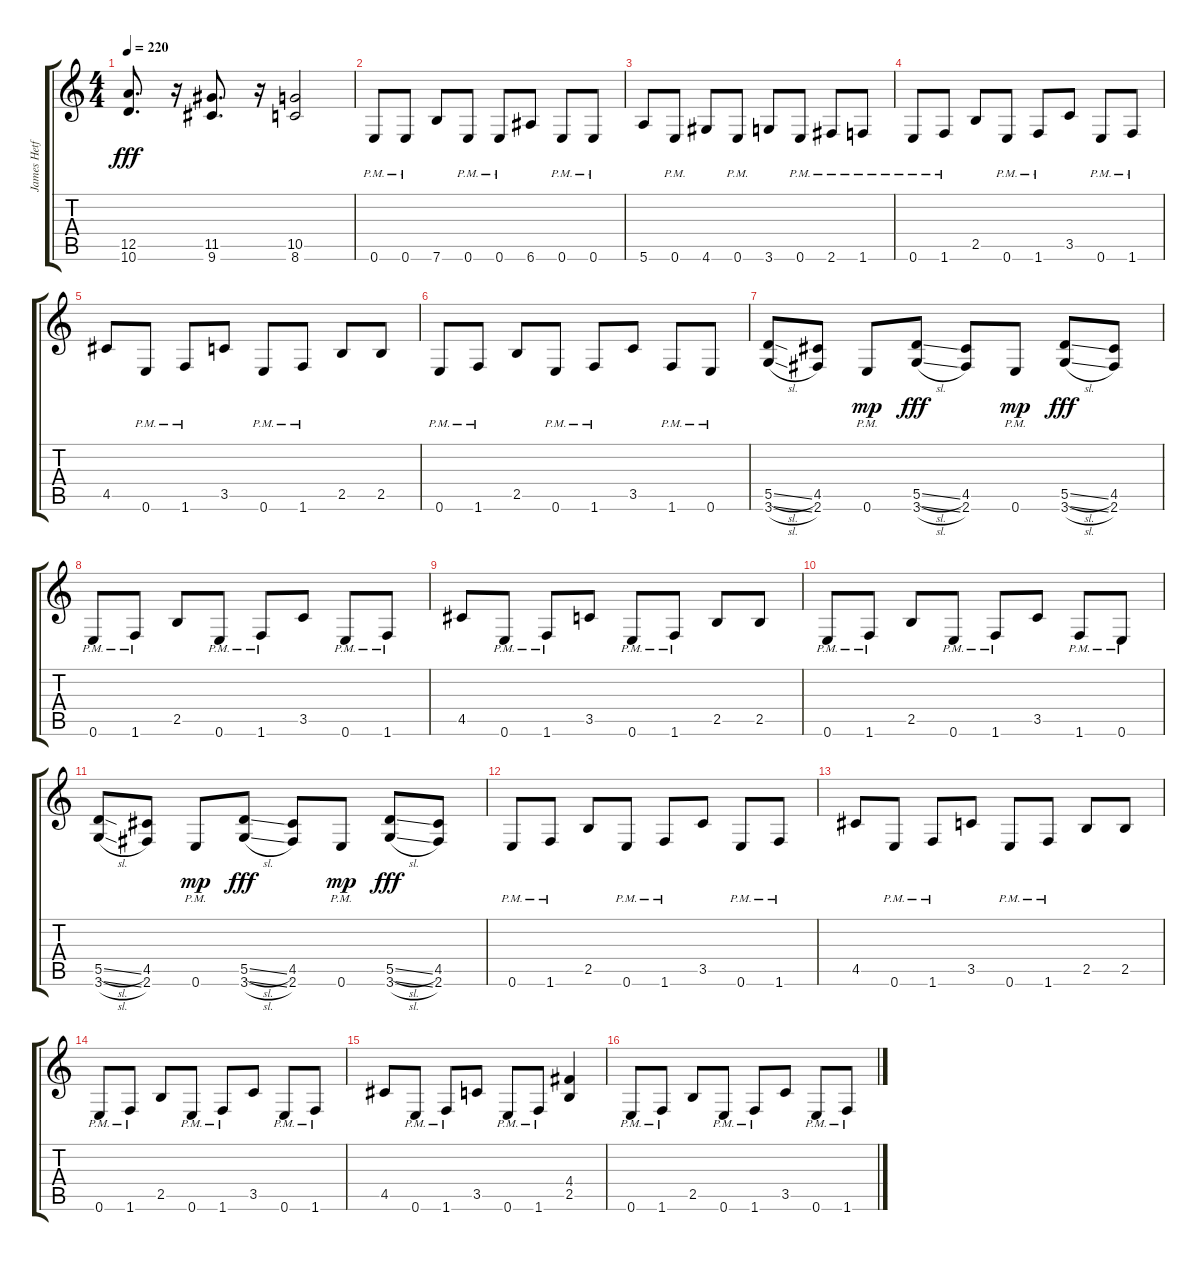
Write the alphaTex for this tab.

\track ("James Hetfield" "James Hetf") {instrument distortionguitar}
\staff {score tabs}
\tuning (E4 B3 G3 D3 A2 E2) {hide}
\ts (4 4)
\tempo 220
\clef g2
\ks c
(12.5 10.6).8{d dy fff} r.16 (11.5 9.6).8{d} r.16 (10.5 8.6).2 |
0.6{pm}.8 0.6{pm}.8 7.6.8 0.6{pm}.8 0.6{pm}.8 6.6.8 0.6{pm}.8 0.6{pm}.8 |
5.6.8 0.6{pm}.8 4.6.8 0.6{pm}.8 3.6.8 0.6{pm}.8 2.6{pm}.8 1.6{pm}.8 |
0.6{pm}.8 1.6{pm}.8 2.5.8 0.6{pm}.8 1.6{pm}.8 3.5.8 0.6{pm}.8 1.6{pm}.8 |
4.5.8 0.6{pm}.8 1.6{pm}.8 3.5.8 0.6{pm}.8 1.6{pm}.8 2.5.8 2.5.8 |
0.6{pm}.8 1.6{pm}.8 2.5.8 0.6{pm}.8 1.6{pm}.8 3.5.8 1.6{pm}.8 0.6{pm}.8 |
(5.5{sl} 3.6{sl}).8 (4.5 2.6).8 0.6{pm}.8{dy mp} (5.5{sl} 3.6{sl}).8{dy fff} (4.5 2.6).8 0.6{pm}.8{dy mp} (5.5{sl} 3.6{sl}).8{dy fff} (4.5 2.6).8 |
0.6{pm}.8 1.6{pm}.8 2.5.8 0.6{pm}.8 1.6{pm}.8 3.5.8 0.6{pm}.8 1.6{pm}.8 |
4.5.8 0.6{pm}.8 1.6{pm}.8 3.5.8 0.6{pm}.8 1.6{pm}.8 2.5.8 2.5.8 |
0.6{pm}.8 1.6{pm}.8 2.5.8 0.6{pm}.8 1.6{pm}.8 3.5.8 1.6{pm}.8 0.6{pm}.8 |
(5.5{sl} 3.6{sl}).8 (4.5 2.6).8 0.6{pm}.8{dy mp} (5.5{sl} 3.6{sl}).8{dy fff} (4.5 2.6).8 0.6{pm}.8{dy mp} (5.5{sl} 3.6{sl}).8{dy fff} (4.5 2.6).8 |
0.6{pm}.8 1.6{pm}.8 2.5.8 0.6{pm}.8 1.6{pm}.8 3.5.8 0.6{pm}.8 1.6{pm}.8 |
4.5.8 0.6{pm}.8 1.6{pm}.8 3.5.8 0.6{pm}.8 1.6{pm}.8 2.5.8 2.5.8 |
0.6{pm}.8 1.6{pm}.8 2.5.8 0.6{pm}.8 1.6{pm}.8 3.5.8 0.6{pm}.8 1.6{pm}.8 |
4.5.8 0.6{pm}.8 1.6{pm}.8 3.5.8 0.6{pm}.8 1.6{pm}.8 (4.4 2.5).4 |
0.6{pm}.8 1.6{pm}.8 2.5.8 0.6{pm}.8 1.6{pm}.8 3.5.8 0.6{pm}.8 1.6{pm}.8
